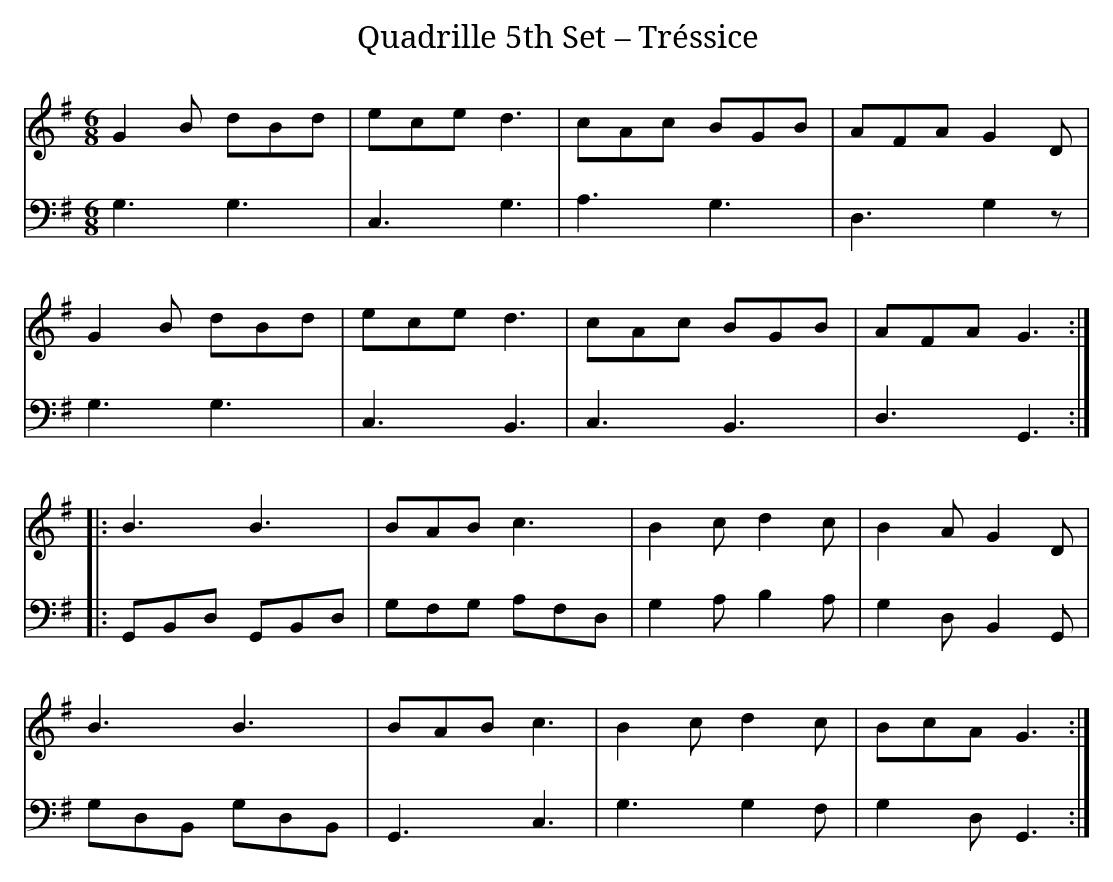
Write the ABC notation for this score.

X:1
T:Quadrille 5th Set – Tréssice
M:6/8
L:1/8
K:G
V:1
G2B dBd|ece d3|cAc BGB|AFA G2D|
G2B dBd|ece d3|cAc BGB|AFA G3:|
|:B3 B3|BAB c3|B2c d2c|B2A G2D|
B3 B3|BAB c3|B2c d2c|BcA G3:|
V:2 clef = bass
G,3G,3|C,3G,3|A,3G,3|D,3G,2z|
G,3G,3|C,3B,,3|C,3B,,3|D,3 G,,3:|
|:G,,B,,D, G,,B,,D,|G,F,G, A,F,D,|G,2A, B,2A,|G,2D, B,,2G,,|
G,D,B,, G,D,B,,|G,,3 C,3|G,3 G,2F,|G,2D, G,,3:|
